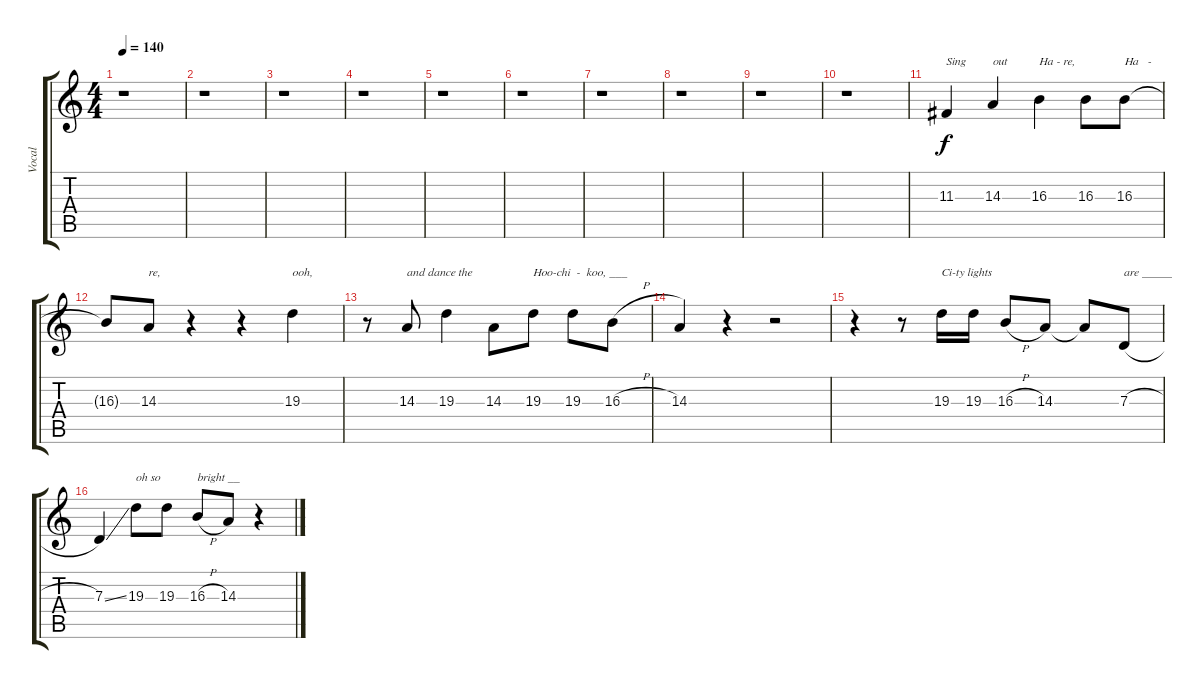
\track ("Vocal" "Vocal") {instrument flute}
\staff {score tabs}
\tuning (E4 B3 G3 D3 A2 E2) {hide}
\ts (4 4)
\tempo 140
\clef g2
\ks c
r.1{dy f} |
r.1 |
r.1 |
r.1 |
r.1 |
r.1 |
r.1 |
r.1 |
r.1 |
r.1 |
11.3.4{txt "Sing"} 14.3.4{txt "out"} 16.3.4{txt "Ha - re,"} 16.3.8 16.3.8{txt "Ha   -"} |
16.3{t}.8 14.3.8{txt "re,"} r.4 r.4 19.3.4{txt "ooh,"} |
r.8 14.3.8{txt "and dance the"} 19.3.4 14.3.8 19.3.8{txt "Hoo-chi  -  koo, ___"} 19.3.8 16.3{h}.8 |
14.3.4 r.4 r.2 |
r.4 r.8 19.3.16{txt "Ci-ty lights"} 19.3.16 16.3{h}.8 14.3.8 14.3{t}.8 7.3{h}.8{txt "are _____"} |
7.3{ss}.4 19.3.8{txt "oh so"} 19.3.8 16.3{h}.8{txt "bright __"} 14.3.8 r.4
